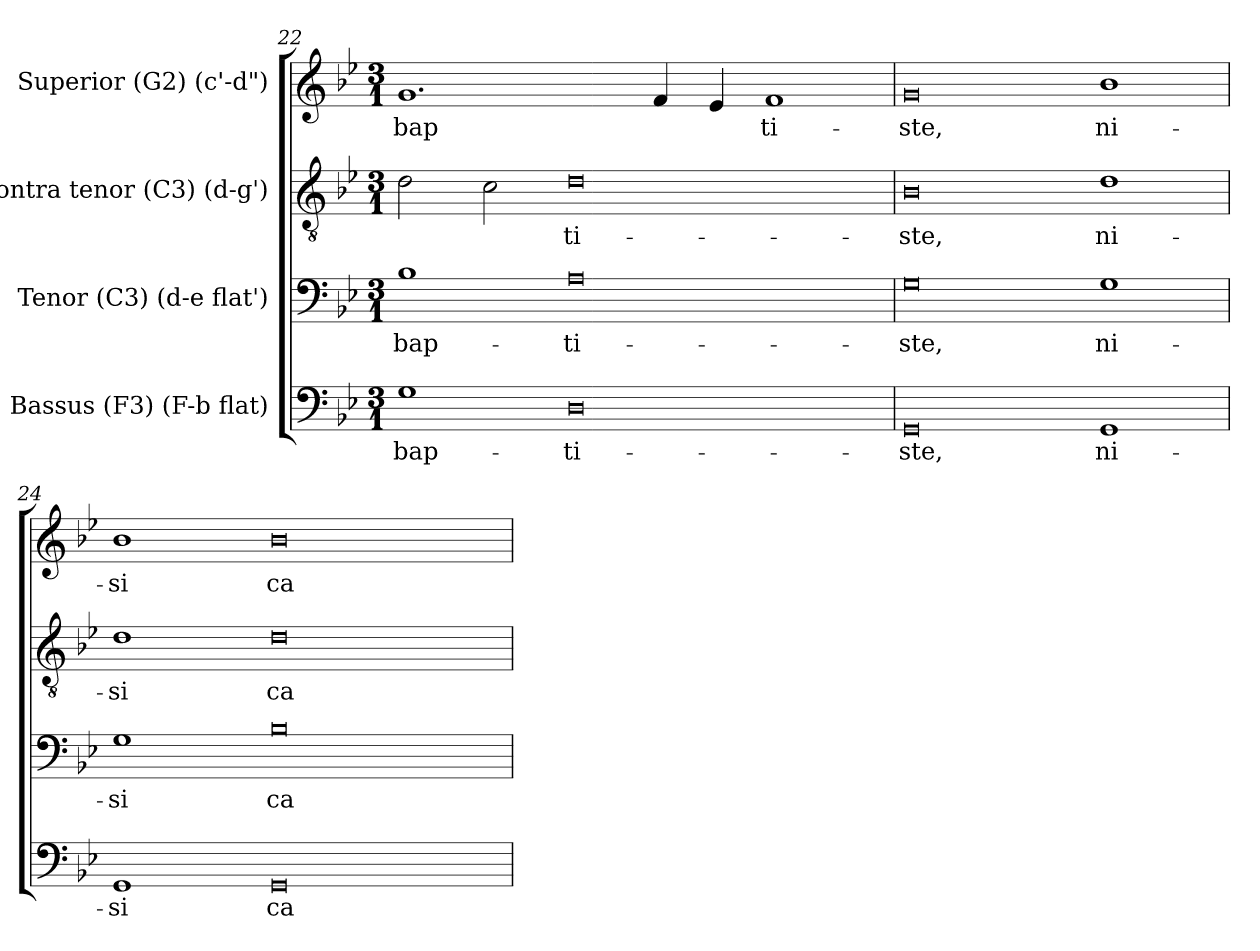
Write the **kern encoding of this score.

**kern	**text	**kern	**text	**kern	**text	**kern	**text
*part4	*part4	*part3	*part3	*part2	*part2	*part1	*part1
*staff4	*staff4	*staff3	*staff3	*staff2	*staff2	*staff1	*staff1
*I"Bassus (F3)  (F-b flat)	*	*I"Tenor (C3)  (d-e flat')	*	*I"Contra tenor (C3)  (d-g')	*	*I"Superior (G2)  (c'-d")	*
!!LO:PB:g=z
*clefF4	*	*clefF4	*	*clefGv2	*	*clefG2	*
*k[b-e-]	*	*k[b-e-]	*	*k[b-e-]	*	*k[b-e-]	*
*B-:	*	*B-:	*	*B-:	*	*B-:	*
*M3/1	*	*M3/1	*	*M3/1	*	*M3/1	*
=22	=22	=22	=22	=22	=22	=22	=22
!	!LO:LY:b:cj	!	!LO:LY:b:cj	!	!LO:LY:b:cj	!	!LO:LY:b:cj
1G	bap-	1B-	bap-	2d\	--	1.g	bap-
!	!	!	!	!	!LO:LY:b:cj	!	!
.	.	.	.	2c\	--	.	.
!	!LO:LY:b:cj	!	!LO:LY:b:cj	!	!LO:LY:b:cj	!	!
0D	-ti-	0A	-ti-	0d	-ti-	.	.
!	!	!	!	!	!	!	!LO:LY:b:cj
.	.	.	.	.	.	4f/	--
!	!	!	!	!	!	!	!LO:LY:b:cj
.	.	.	.	.	.	4e-/	--
!	!	!	!	!	!	!	!LO:LY:b:cj
.	.	.	.	.	.	1f	-ti-
=23	=23	=23	=23	=23	=23	=23	=23
!	!LO:LY:b:cj	!	!LO:LY:b:cj	!	!LO:LY:b:cj	!	!LO:LY:b:cj
0GG	-ste,	0G	-ste,	0B-	-ste,	0g	-ste,
!	!LO:LY:b:cj	!	!LO:LY:b:cj	!	!LO:LY:b:cj	!	!LO:LY:b:cj
1GG	ni-	1G	ni-	1d	ni-	1b-	ni-
=24	=24	=24	=24	=24	=24	=24	=24
!	!LO:LY:b:cj	!	!LO:LY:b:cj	!	!LO:LY:b:cj	!	!LO:LY:b:cj
1GG	-si	1G	-si	1d	-si	1b-	-si
!	!LO:LY:b:cj	!	!LO:LY:b:cj	!	!LO:LY:b:cj	!	!LO:LY:b:cj
0GG	ca-	0B-	ca-	0d	ca-	0b-	ca-
=	=	=	=	=	=	=	=
*-	*-	*-	*-	*-	*-	*-	*-
